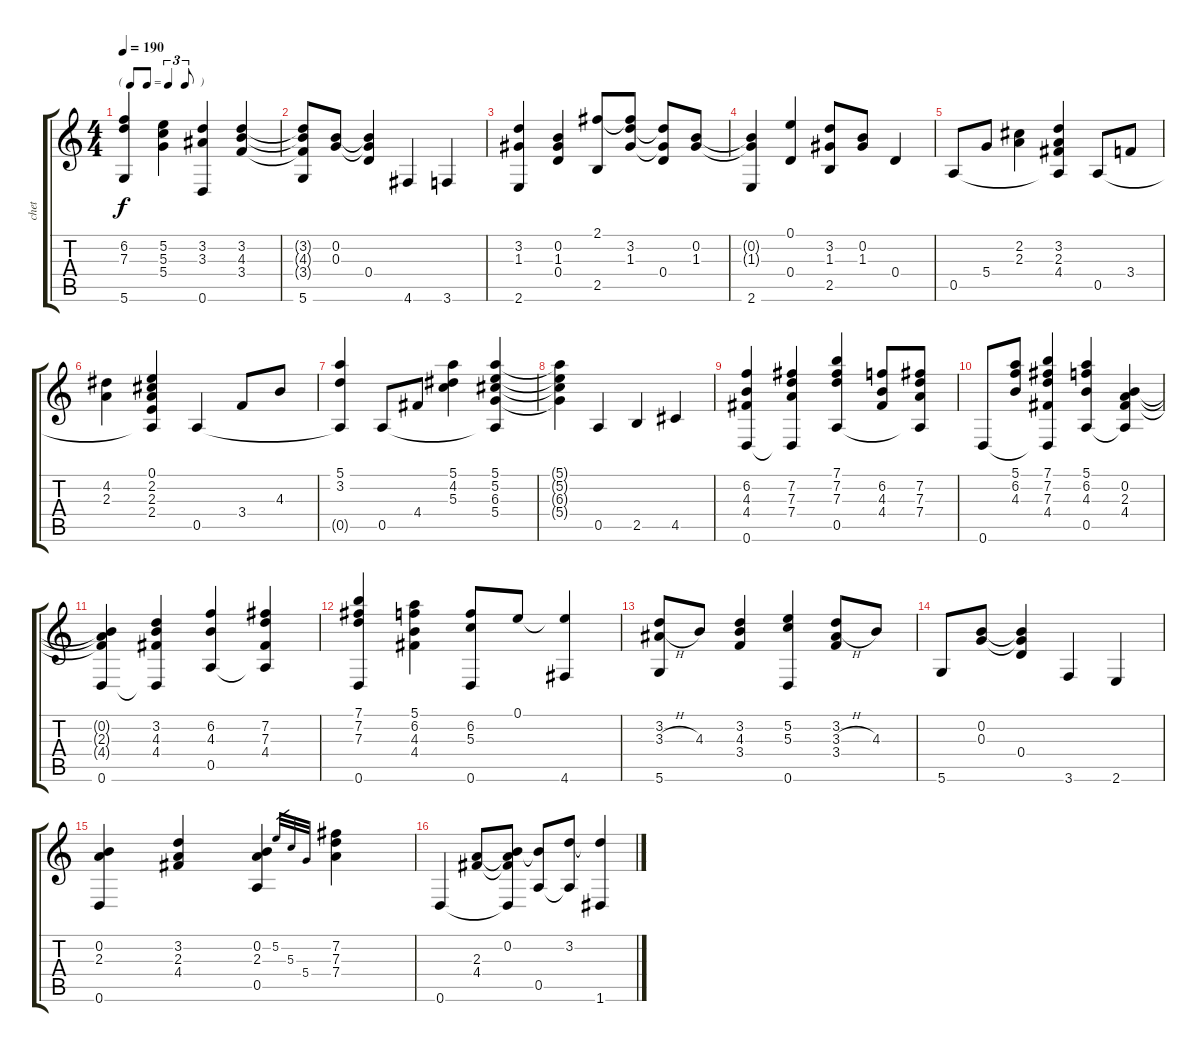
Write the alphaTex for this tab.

\track ("chet" "chet") {instrument acousticguitarnylon}
\staff {score tabs}
\tuning (E4 B3 G3 D3 A2 D2) {hide}
\ts (4 4)
\tf triplet8th
\tempo 190
\clef g2
\ks c
(6.2 7.3 5.6).4{dy f} (5.2 5.3 5.4).4 (3.2 3.3 0.6).4 (3.2 4.3 3.4).4 |
(3.2{t} 4.3{t} 3.4{t} 5.6).8 (0.2 0.3).8 (0.2{t} 0.3{t} 0.4).4 4.6.4 3.6.4 |
(3.2 1.3 2.6).4 (0.2 1.3 0.4).4 (2.1 2.5).8 (2.1{t} 3.2 1.3).8 (3.2{t} 1.3{t} 0.4).8 (0.2 1.3).8 |
(0.2{t} 1.3{t} 2.6).4 (0.1 0.4).4 (3.2 1.3 2.5).8 (0.2 1.3).8 0.4.4 |
0.5.8 5.4.8 (2.2 2.3).4 (3.2 2.3 4.4 0.5{t}).4 0.5.8 3.4.8 |
(4.2 2.3).4 (0.1 2.2 2.3 2.4 0.5{t}).4 0.5.4 3.4.8 4.3.8 |
(5.1 3.2 0.5{t}).4 0.5.8 4.4.8 (5.1 4.2 5.3).4 (5.1 5.2 6.3 5.4 0.5{t}).4 |
(5.1{t} 5.2{t} 6.3{t} 5.4{t}).4 0.5.4 2.5.4 4.5.4 |
(6.2 4.3 4.4 0.6).4 (7.2 7.3 7.4 0.6{t}).4 (7.1 7.2 7.3 0.5).4 (6.2 4.3 4.4).8 (7.2 7.3 7.4 0.5{t}).8 |
0.6.8 (5.1 6.2 4.3).8 (7.1 7.2 7.3 4.4 0.6{t}).4 (5.1 6.2 4.3 0.5).4 (0.2 2.3 4.4 0.5{t}).4 |
(0.2{t} 2.3{t} 4.4{t} 0.6).4 (3.2 4.3 4.4 0.6{t}).4 (6.2 4.3 0.5).4 (7.2 7.3 4.4 0.5{t}).4 |
(7.1 7.2 7.3 0.6).4 (5.1 6.2 4.3 4.4).4 (6.2 5.3 0.6).8 0.1.8 (0.1{t} 4.6).4 |
(3.2 3.3{h} 5.6).8 4.3.8 (3.2 4.3 3.4).4 (5.2 5.3 0.6).4 (3.2 3.3{h} 3.4).8 4.3.8 |
5.6.8 (0.2 0.3).8 (0.2{t} 0.3{t} 0.4).4 3.6.4 2.6.4 |
(0.2 2.3 0.6).4 (3.2 2.3 4.4).4 (0.2 2.3 0.5).4 5.2.32{gr} 5.3.32{gr} 5.4.32{gr} (7.2 7.3 7.4).4 |
0.6.4 (2.3 4.4).8 (0.2 2.3{t} 4.4{t} 0.6{t}).8 (0.2{t} 0.5).8 (3.2 0.5{t}).8 (3.2{t} 1.6).4
